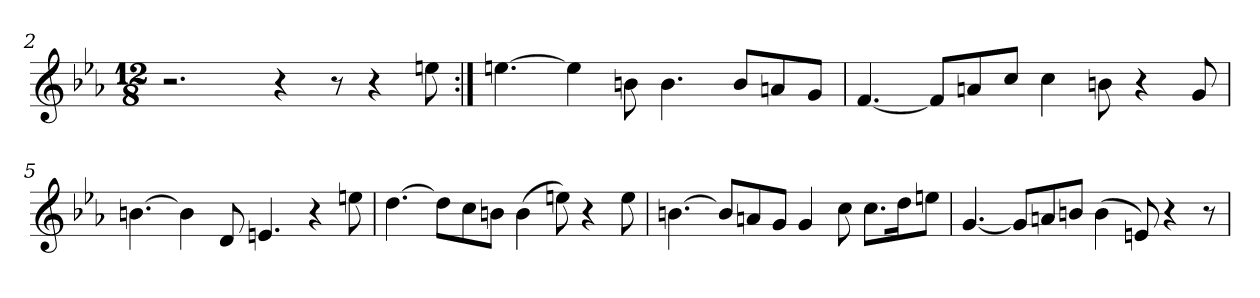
**kern
*part1
*staff1
*clefG2
*k[b-e-a-]
*M12/8
=2
2.r
4r
8r
4r
8een
=3:|!
[4.een
4ee]
8bn
4.b
8b/L
8an/
8g/J
=4
[4.f
8f/L]
8an/
8cc/J
4cc
8bn
4r
8g
=5
[4.bn
4b]
8d
4.en
4r
8een
=6
[4.dd
8dd\L]
8cc\
8bn\J
(4b
8een)
4r
8ee
=7
[4.bn
8bn/L]
8an/
8g/J
4g
8cc
8.cc\L
16dd\K
8een\J
=8
[4.g
8g/L]
8an/
8bn/J
(4b
8en)
4r
8r
=
*-
